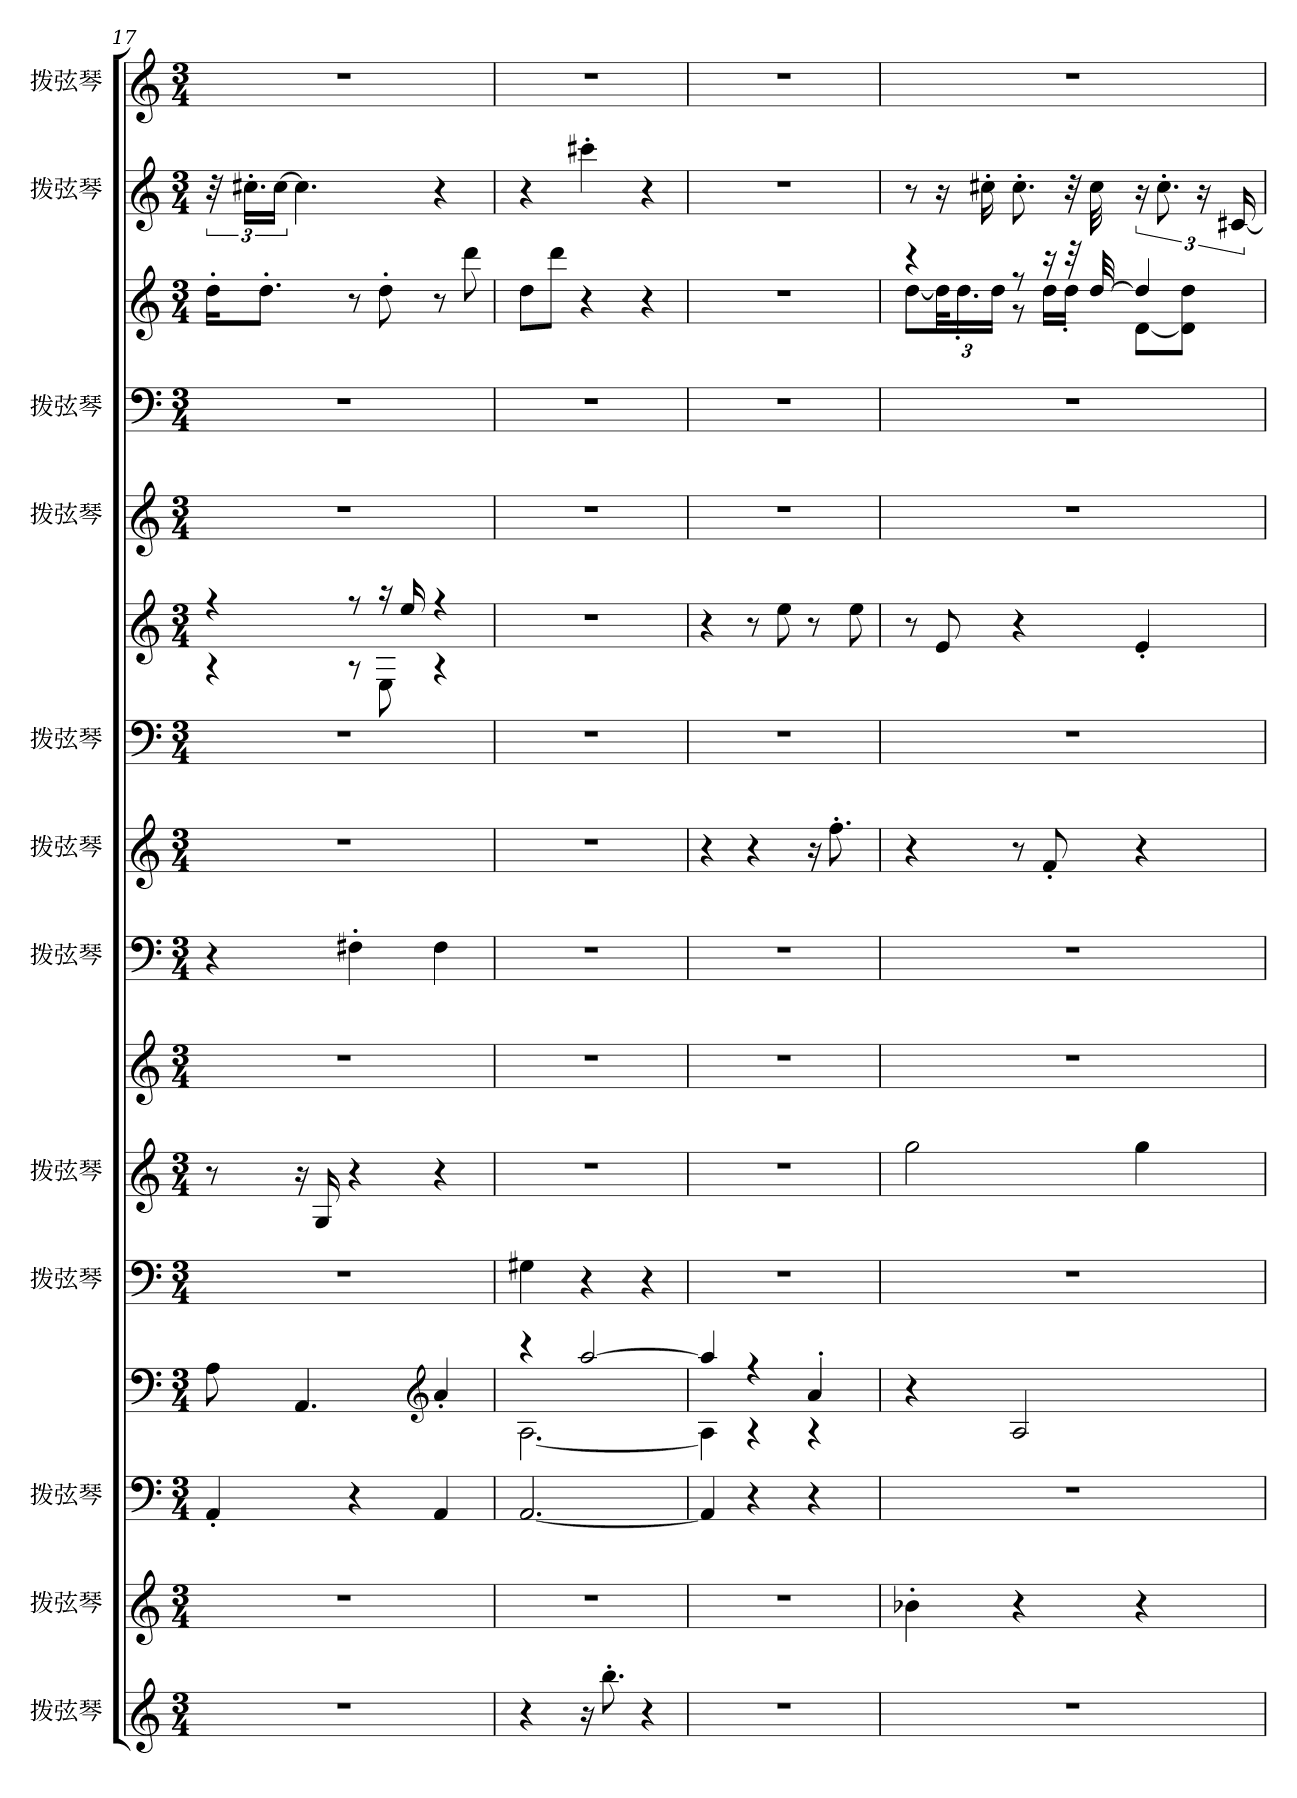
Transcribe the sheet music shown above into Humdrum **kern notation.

**kern	**kern	**kern	**kern	**kern	**kern	**kern	**kern	**kern	**kern	**kern	**kern	**kern	**kern	**kern	**kern
*part12	*part11	*part10	*part10	*part9	*part8	*part8	*part7	*part6	*part5	*part5	*part4	*part3	*part3	*part2	*part1
*staff16	*staff15	*staff14	*staff13	*staff12	*staff11	*staff10	*staff9	*staff8	*staff7	*staff6	*staff5	*staff4	*staff3	*staff2	*staff1
*I"拨弦琴	*I"拨弦琴	*I"拨弦琴	*	*I"拨弦琴	*I"拨弦琴	*	*I"拨弦琴	*I"拨弦琴	*I"拨弦琴	*	*I"拨弦琴	*I"拨弦琴	*	*I"拨弦琴	*I"拨弦琴
*clefG2	*clefG2	*clefF4	*clefF4	*clefF4	*clefG2	*clefG2	*clefF4	*clefG2	*clefF4	*clefG2	*clefG2	*clefF4	*clefG2	*clefG2	*clefG2
*k[]	*k[]	*k[]	*k[]	*k[]	*k[]	*k[]	*k[]	*k[]	*k[]	*k[]	*k[]	*k[]	*k[]	*k[]	*k[]
*M3/4	*M3/4	*M3/4	*M3/4	*M3/4	*M3/4	*M3/4	*M3/4	*M3/4	*M3/4	*M3/4	*M3/4	*M3/4	*M3/4	*M3/4	*M3/4
=17	=17	=17	=17	=17	=17	=17	=17	=17	=17	=17	=17	=17	=17	=17	=17
*	*	*	*	*	*	*	*	*	*	*^	*	*	*	*	*
2.r	2.r	4AA'/	8A\	2.r	8r	2.r	4r	2.r	2.r	4r	4r	2.r	2.r	16dd'\KL	48r	2.r
.	.	.	.	.	.	.	.	.	.	.	.	.	.	.	24.cc#X'\LL	.
.	.	.	.	.	.	.	.	.	.	.	.	.	.	8.dd'\J	.	.
.	.	.	.	.	.	.	.	.	.	.	.	.	.	.	[24cc#\JJ	.
.	.	.	4.AA/	.	16r	.	.	.	.	.	.	.	.	.	4.cc#\]	.
.	.	.	.	.	16G/	.	.	.	.	.	.	.	.	.	.	.
.	.	4r	.	.	4r	.	4F#X'\	.	.	8r	8r	.	.	8r	.	.
.	.	.	.	.	.	.	.	.	.	16r	8E\	.	.	8dd'\	.	.
.	.	.	.	.	.	.	.	.	.	16ee/	.	.	.	.	.	.
*	*	*	*clefG2	*	*	*	*	*	*	*	*	*	*	*	*	*
.	.	4AA/	4a'/	.	4r	.	4F#\	.	.	4r	4r	.	.	8r	4r	.
.	.	.	.	.	.	.	.	.	.	.	.	.	.	8ddd\	.	.
*	*	*	*	*	*	*	*	*	*	*v	*v	*	*	*	*	*
=18	=18	=18	=18	=18	=18	=18	=18	=18	=18	=18	=18	=18	=18	=18	=18
*	*	*	*^	*	*	*	*	*	*	*	*	*	*	*	*
4r	2.r	[2.AA/	4r	[2.A\	4G#X\	2.r	2.r	2.r	2.r	2.r	2.r	2.r	2.r	8dd\L	4r	2.r
.	.	.	.	.	.	.	.	.	.	.	.	.	.	8ddd\J	.	.
16r	.	.	[2aa/	.	4r	.	.	.	.	.	.	.	.	4r	4ccc#X'\	.
8.bb'\	.	.	.	.	.	.	.	.	.	.	.	.	.	.	.	.
4r	.	.	.	.	4r	.	.	.	.	.	.	.	.	4r	4r	.
=19	=19	=19	=19	=19	=19	=19	=19	=19	=19	=19	=19	=19	=19	=19	=19	=19
2.r	2.r	4AA/]	4aa/]	4A\]	2.r	2.r	2.r	2.r	4r	2.r	4r	2.r	2.r	2.r	2.r	2.r
.	.	4r	4r	4r	.	.	.	.	4r	.	8r	.	.	.	.	.
.	.	.	.	.	.	.	.	.	.	.	8ee\	.	.	.	.	.
.	.	4r	4a'/	4r	.	.	.	.	16r	.	8r	.	.	.	.	.
.	.	.	.	.	.	.	.	.	8.ff'\	.	.	.	.	.	.	.
.	.	.	.	.	.	.	.	.	.	.	8ee\	.	.	.	.	.
*	*	*	*v	*v	*	*	*	*	*	*	*	*	*	*	*	*
!!LO:PB:g=z
=20	=20	=20	=20	=20	=20	=20	=20	=20	=20	=20	=20	=20	=20	=20	=20
*	*	*	*	*	*	*	*	*	*	*	*	*	*^	*	*
2.r	4b-X'\	2.r	4r	2.r	2gg\	2.r	2.r	4r	2.r	8r	2.r	2.r	4r	[8dd\L	8r	2.r
*	*	*	*	*	*	*	*	*	*	*	*	*	*	*Xbrackettup	*	*
.	.	.	.	.	.	.	.	.	.	8e/	.	.	.	48dd\KL]	16r	.
.	.	.	.	.	.	.	.	.	.	.	.	.	.	24.dd'\	.	.
.	.	.	.	.	.	.	.	.	.	.	.	.	.	.	16cc#X'\	.
.	.	.	.	.	.	.	.	.	.	.	.	.	.	24dd\JJ	.	.
.	4r	.	2A/	.	.	.	.	8r	.	4r	.	.	8r	8r	8.cc#'\	.
.	.	.	.	.	.	.	.	8f'/	.	.	.	.	16r	16dd\LL	.	.
.	.	.	.	.	.	.	.	.	.	.	.	.	32r	16dd'\JJ	32r	.
.	.	.	.	.	.	.	.	.	.	.	.	.	[32dd/	.	32cc#\	.
.	4r	.	.	.	4gg\	.	.	4r	.	4e'/	.	.	4dd/]	[8d\L	24r	.
.	.	.	.	.	.	.	.	.	.	.	.	.	.	.	12.cc#'\	.
.	.	.	.	.	.	.	.	.	.	.	.	.	.	8d\] 8dd\J	.	.
.	.	.	.	.	.	.	.	.	.	.	.	.	.	.	24r	.
.	.	.	.	.	.	.	.	.	.	.	.	.	.	.	[24c#X/	.
*	*	*	*	*	*	*	*	*	*	*	*	*	*v	*v	*	*
=	=	=	=	=	=	=	=	=	=	=	=	=	=	=	=
*-	*-	*-	*-	*-	*-	*-	*-	*-	*-	*-	*-	*-	*-	*-	*-
